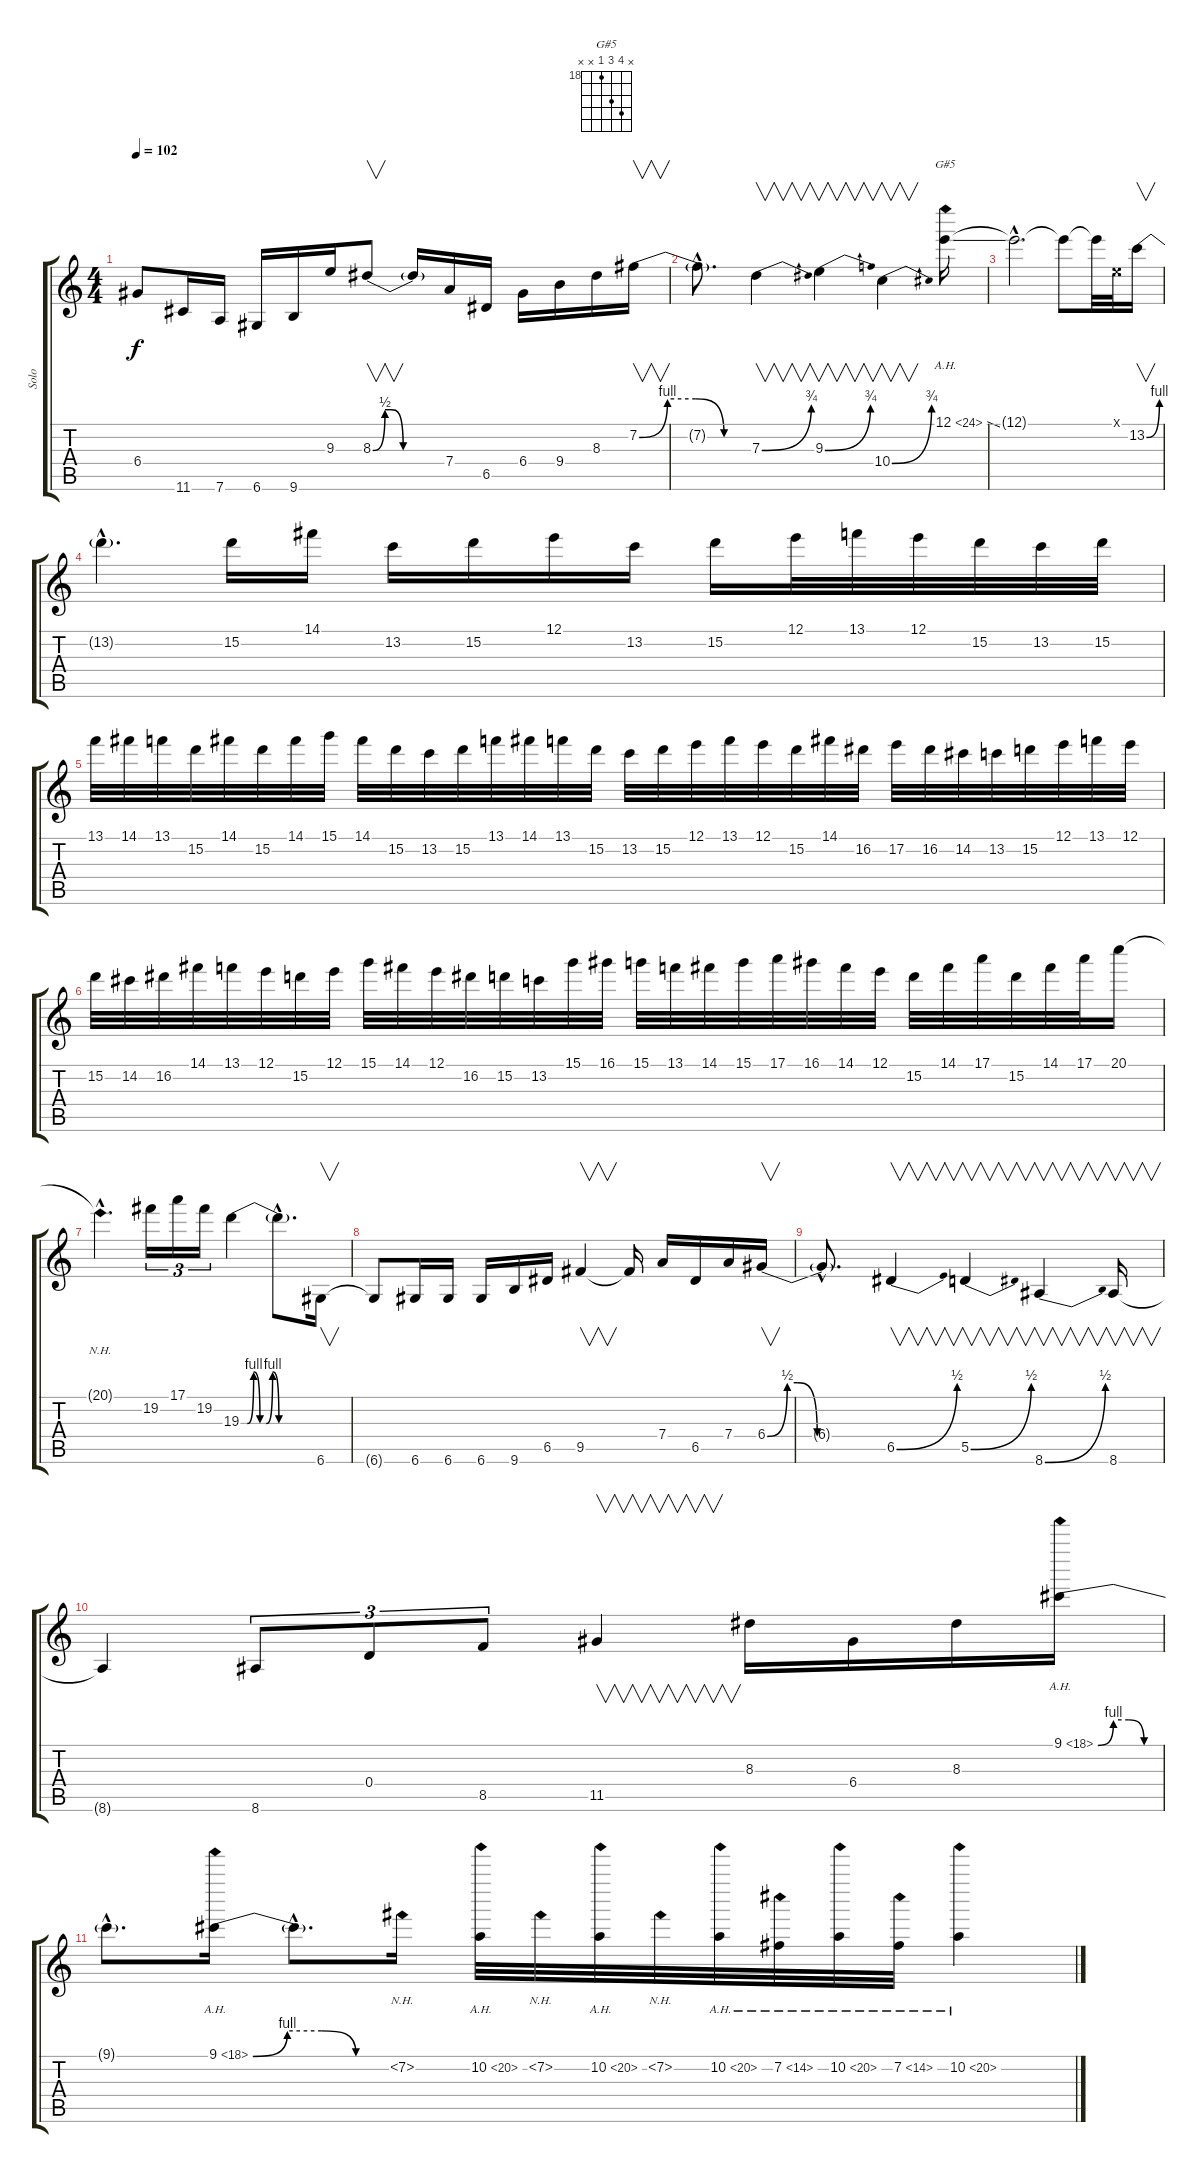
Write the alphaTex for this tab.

\track ("Solo" "Solo") {instrument overdrivenguitar}
\staff {score tabs}
\tuning (E4 B3 G3 D3 A2 D2) {hide}
\chord ("G#5" x 21 20 18 x x) {firstfret 18}
\ts (4 4)
\tempo 102
\clef g2
\ks c
6.4{t}.8{dy f} 11.6.16 7.6.16 6.6.16 9.6.16 9.3.16 8.3{be (custom 0 0 10 2 15 2 25 0 45 0 60 0)}.8{v} 8.3{t}.16 7.4.16 6.5.16 6.4.16 9.4.16 8.3.16 7.2{be (custom 0 0 15 4 30 4 45 0 60 0)}.16{v} |
7.2{hac t}.8{d} 7.3{be (bend 0 0 60 3)}.4{v} 9.3{be (bend 0 0 60 3)}.4{v} 10.4{be (bend 0 0 60 3)}.4{v} 12.1{ah 12 ss}.16{ch "G#5"} |
12.1{hac t}.2{d} 12.1{t}.8 12.1{t}.32 0.1{x}.32 13.2{be (bend 0 0 60 4)}.16{v} |
13.2{hac t}.4{d} 15.2.16 14.1.16 13.2.16 15.2.16 12.1.16 13.2.16 15.2.16 12.1.32 13.1.32 12.1.32 15.2.32 13.2.32 15.2.32 |
13.1.32 14.1.32 13.1.32 15.2.32 14.1.32 15.2.32 14.1.32 15.1.32 14.1.32 15.2.32 13.2.32 15.2.32 13.1.32 14.1.32 13.1.32 15.2.32 13.2.32 15.2.32 12.1.32 13.1.32 12.1.32 15.2.32 14.1.32 16.2.32 17.2.32 16.2.32 14.2.32 13.2.32 15.2.32 12.1.32 13.1.32 12.1.32 |
15.2.32 14.2.32 16.2.32 14.1.32 13.1.32 12.1.32 15.2.32 12.1.32 15.1.32 14.1.32 12.1.32 16.2.32 15.2.32 13.2.32 15.1.32 16.1.32 15.1.32 13.1.32 14.1.32 15.1.32 17.1.32 16.1.32 14.1.32 12.1.32 15.2.32 14.1.32 17.1.32 15.2.32 14.1.32 17.1.32 20.1.16 |
20.1{nh hac t}.4{d} 19.2.16{tu (3 2)} 17.1.16{tu (3 2)} 19.2.16{tu (3 2)} 19.3{be (custom 0 0 5 0 10 4 15 0 20 0 25 4 30 0 35 0 50 0 60 0)}.4 19.3{hac t}.8{d} 6.6.16{v} |
6.6{t}.8 6.6.16 6.6.16 6.6.16 9.6.16 6.5.16 9.5.4{v} 9.5{t}.16 7.4.16 6.5.16 7.4.16 6.4{be (custom 0 0 10 2 15 2 25 0 45 0 60 0)}.16{v} |
6.4{hac t}.8{d} 6.5{be (bend 0 0 60 2)}.4{v} 5.5{be (bend 0 0 60 2)}.4{v} 8.6{be (bend 0 0 60 2)}.4{v} 8.6.16{v} |
8.6{t}.4 8.6.8{tu (3 2)} 0.4.8{tu (3 2)} 8.5.8{tu (3 2)} 11.5.4{v} 8.3.16 6.4.16 8.3.16 9.1{be (custom 0 0 15 4 30 4 45 0 60 0) ah 9}.16 |
9.1{hac t}.8{d} 9.1{be (custom 0 0 15 4 30 4 45 0 60 0) ah 9}.16 9.1{hac t}.8{d} 7.2{nh}.16 10.2{ah 10}.32 7.2{nh}.32 10.2{ah 10}.32 7.2{nh}.32 10.2{ah 10}.32 7.2{ah 7}.32 10.2{ah 10}.32 7.2{ah 7}.32 10.2{ah 10}.4
